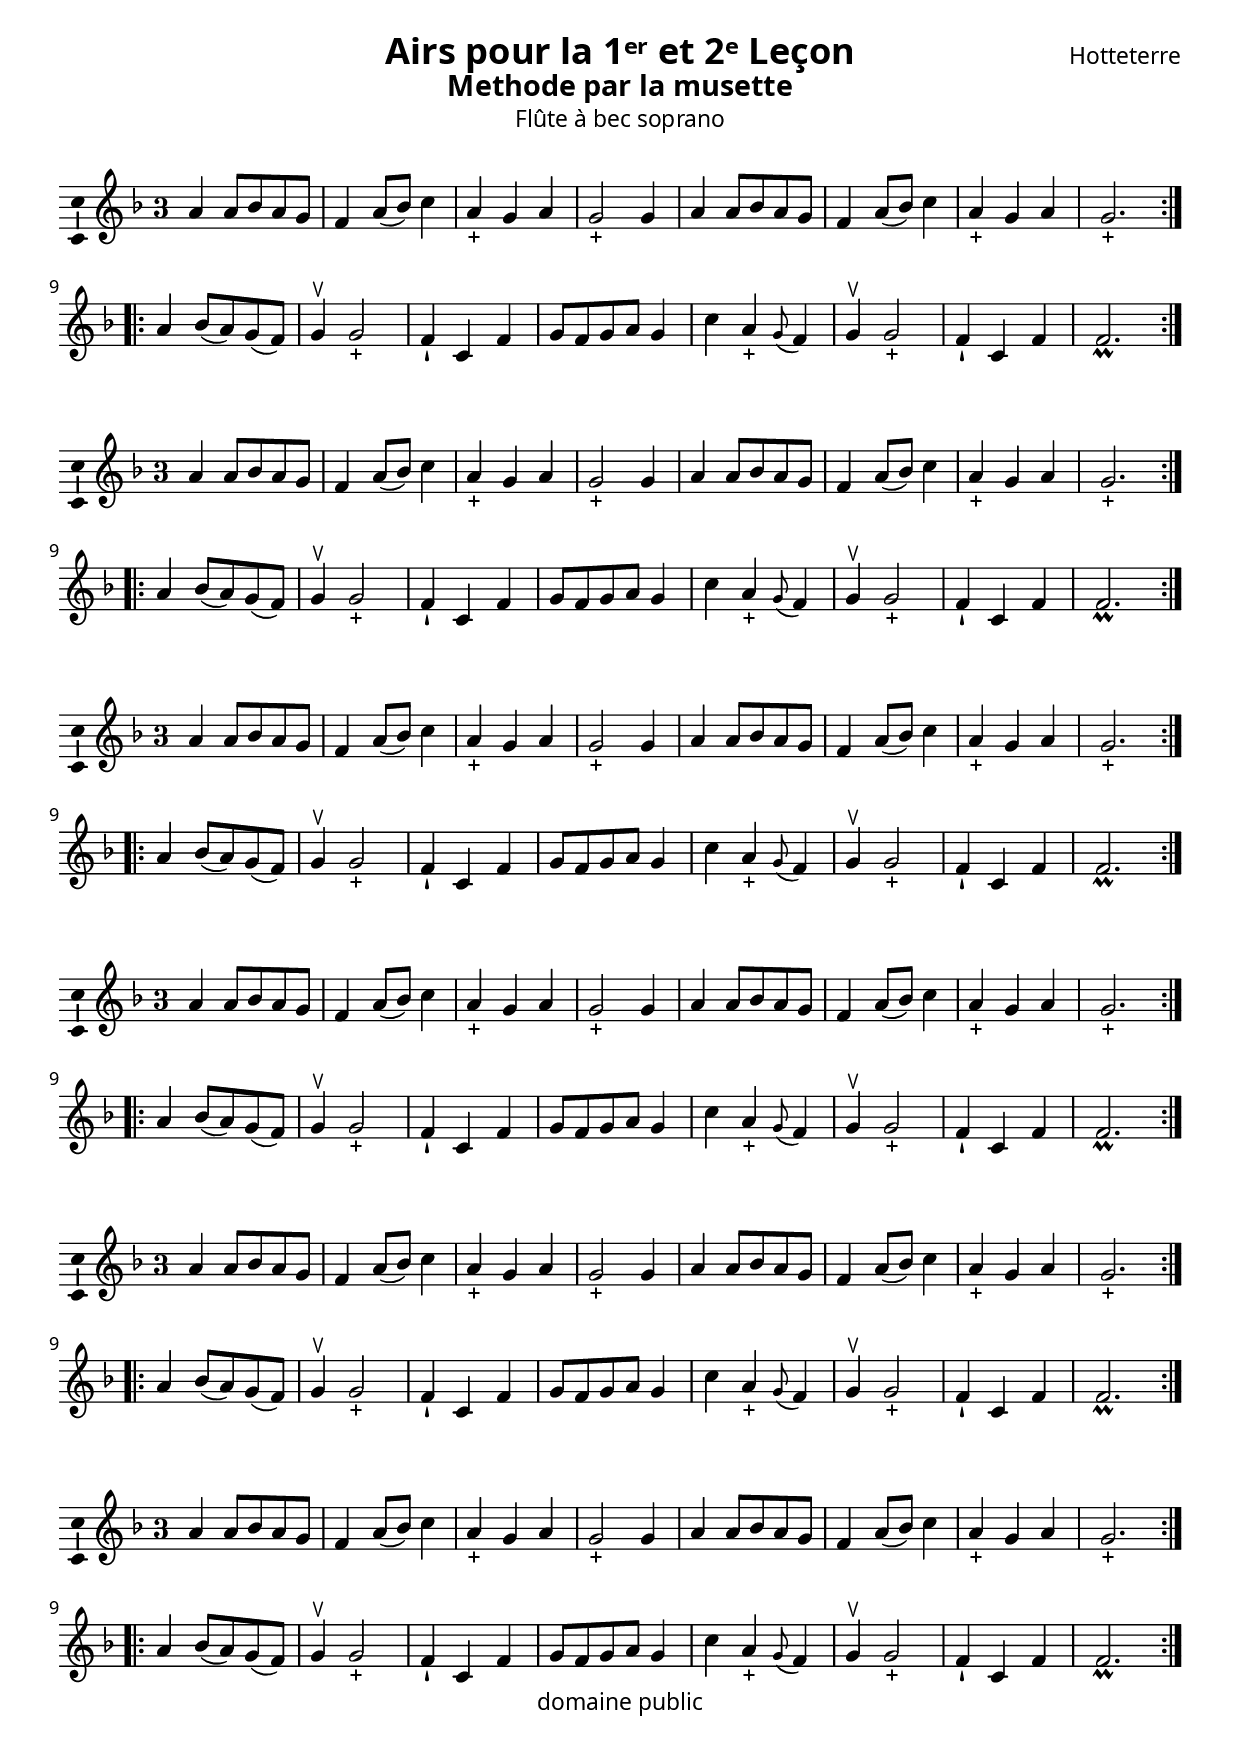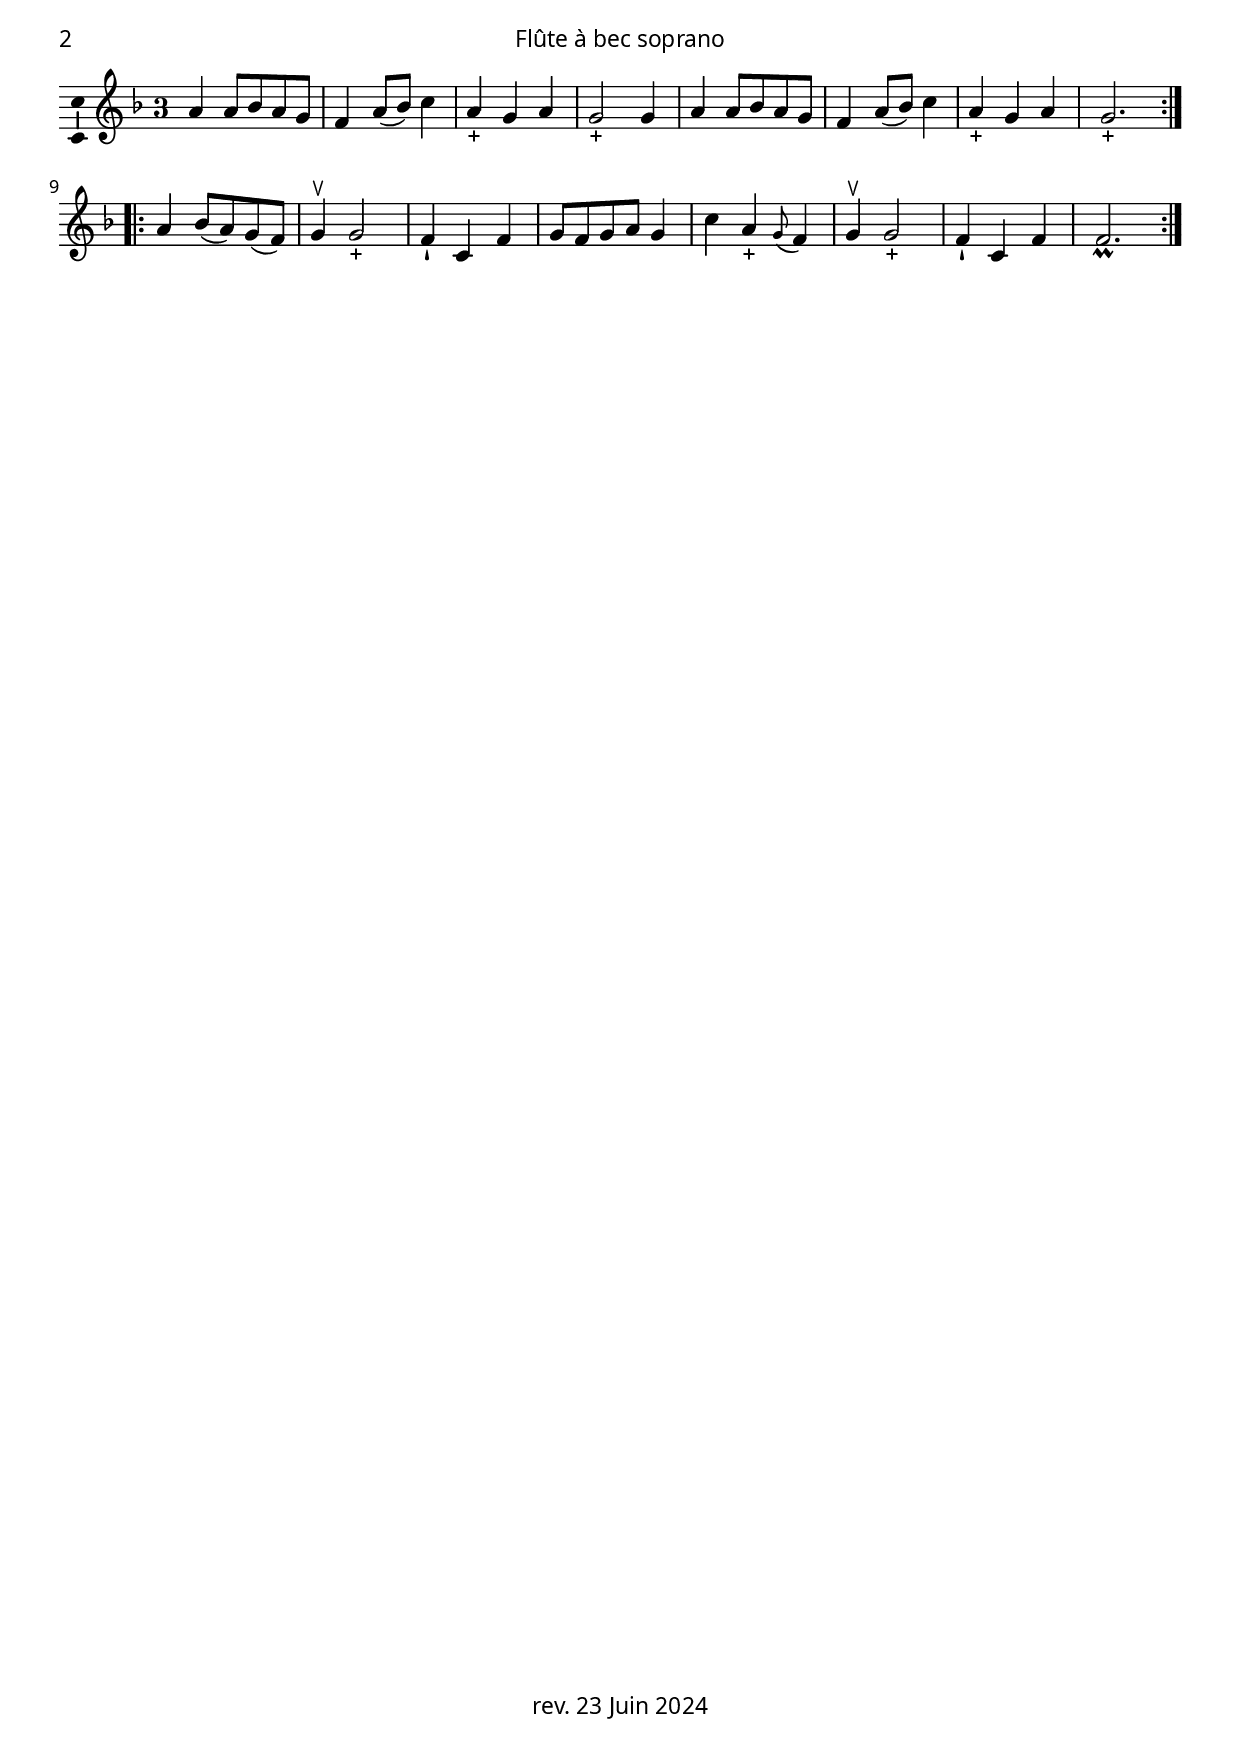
\version "2.24.1"
\include "stemside.ily"

\book {
  \bookpart {
    \include "layout.ily"
    \header {
      arranger = "mise en page par Holger Peters"
composer = "Hotteterre"
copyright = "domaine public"
opus = ""
subtitle ="Methode par la musette"
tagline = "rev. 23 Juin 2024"
title = "Airs pour la 1ᵉʳ et 2ᵉ Leçon"
print-all-headers = ##t

      instrument = "Flûte à bec soprano"
    }
    \score {
  \header {
    arranger = "mise en page par Holger Peters"
composer = "Hotteterre"
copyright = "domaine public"
opus = ""
subtitle ="Methode par la musette"
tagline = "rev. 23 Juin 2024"
title = "Airs pour la 1ᵉʳ et 2ᵉ Leçon"
print-all-headers = ##t

  }
  \new Staff \with {
    midiInstrument = "recorder"
    \consists "Ambitus_engraver"
  } {
    <<
      {\clef violin \transpose g c
      {\once \override Staff.TimeSignature.style = #'single-digit
\time 3/4
\key c \major
\transpose c c'' {
  \repeat volta 2{
    e4 e8 f e d                   |
    c4 e8 (f) g4                  |
    e4\tre d e                    |
    d2\tre d4                     |
    e4 e8 f e d                   |
    c4 e8 (f) g4                  |
    e4\tre  d e                   |
    d2.\tre
  }
  \repeat volta 2 {
    e4 f8 (e) d (c)               |
    d4^\ltoe d2\tre               |
    c4_! g, c                     |
    d8 c d e d4                   |
    g4 e4\tre \appoggiatura d8 c4 |
    d4^\ltoe d2\tre               |
    c4_!  g, c                    |
    c2.\battement                 |
  }
  \fine
}
 }
    }
  >>
}
\layout { }
\midi { }
}

    \score {
  \header {
    arranger = "mise en page par Holger Peters"
composer = "Hotteterre"
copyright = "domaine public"
opus = ""
subtitle ="Methode par la musette"
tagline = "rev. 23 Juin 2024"
title = "Airs pour la 1ᵉʳ et 2ᵉ Leçon"
print-all-headers = ##t

  }
  \new Staff \with {
    midiInstrument = "recorder"
    \consists "Ambitus_engraver"
  } {
    <<
      {\clef violin \transpose g c
      {\once \override Staff.TimeSignature.style = #'single-digit
\time 3/4
\key c \major
\transpose c c'' {
  \repeat volta 2{
    e4 e8 f e d                   |
    c4 e8 (f) g4                  |
    e4\tre d e                    |
    d2\tre d4                     |
    e4 e8 f e d                   |
    c4 e8 (f) g4                  |
    e4\tre  d e                   |
    d2.\tre
  }
  \repeat volta 2 {
    e4 f8 (e) d (c)               |
    d4^\ltoe d2\tre               |
    c4_! g, c                     |
    d8 c d e d4                   |
    g4 e4\tre \appoggiatura d8 c4 |
    d4^\ltoe d2\tre               |
    c4_!  g, c                    |
    c2.\battement                 |
  }
  \fine
}
 }
    }
  >>
}
\layout { }
\midi { }
}

    \score {
  \header {
    arranger = "mise en page par Holger Peters"
composer = "Hotteterre"
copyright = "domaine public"
opus = ""
subtitle ="Methode par la musette"
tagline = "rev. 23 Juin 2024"
title = "Airs pour la 1ᵉʳ et 2ᵉ Leçon"
print-all-headers = ##t

  }
  \new Staff \with {
    midiInstrument = "recorder"
    \consists "Ambitus_engraver"
  } {
    <<
      {\clef violin \transpose g c
      {\once \override Staff.TimeSignature.style = #'single-digit
\time 3/4
\key c \major
\transpose c c'' {
  \repeat volta 2{
    e4 e8 f e d                   |
    c4 e8 (f) g4                  |
    e4\tre d e                    |
    d2\tre d4                     |
    e4 e8 f e d                   |
    c4 e8 (f) g4                  |
    e4\tre  d e                   |
    d2.\tre
  }
  \repeat volta 2 {
    e4 f8 (e) d (c)               |
    d4^\ltoe d2\tre               |
    c4_! g, c                     |
    d8 c d e d4                   |
    g4 e4\tre \appoggiatura d8 c4 |
    d4^\ltoe d2\tre               |
    c4_!  g, c                    |
    c2.\battement                 |
  }
  \fine
}
 }
    }
  >>
}
\layout { }
\midi { }
}

    \score {
  \header {
    arranger = "mise en page par Holger Peters"
composer = "Hotteterre"
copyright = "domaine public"
opus = ""
subtitle ="Methode par la musette"
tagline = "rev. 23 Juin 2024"
title = "Airs pour la 1ᵉʳ et 2ᵉ Leçon"
print-all-headers = ##t

  }
  \new Staff \with {
    midiInstrument = "recorder"
    \consists "Ambitus_engraver"
  } {
    <<
      {\clef violin \transpose g c
      {\once \override Staff.TimeSignature.style = #'single-digit
\time 3/4
\key c \major
\transpose c c'' {
  \repeat volta 2{
    e4 e8 f e d                   |
    c4 e8 (f) g4                  |
    e4\tre d e                    |
    d2\tre d4                     |
    e4 e8 f e d                   |
    c4 e8 (f) g4                  |
    e4\tre  d e                   |
    d2.\tre
  }
  \repeat volta 2 {
    e4 f8 (e) d (c)               |
    d4^\ltoe d2\tre               |
    c4_! g, c                     |
    d8 c d e d4                   |
    g4 e4\tre \appoggiatura d8 c4 |
    d4^\ltoe d2\tre               |
    c4_!  g, c                    |
    c2.\battement                 |
  }
  \fine
}
 }
    }
  >>
}
\layout { }
\midi { }
}

    \score {
  \header {
    arranger = "mise en page par Holger Peters"
composer = "Hotteterre"
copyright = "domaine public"
opus = ""
subtitle ="Methode par la musette"
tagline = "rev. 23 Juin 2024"
title = "Airs pour la 1ᵉʳ et 2ᵉ Leçon"
print-all-headers = ##t

  }
  \new Staff \with {
    midiInstrument = "recorder"
    \consists "Ambitus_engraver"
  } {
    <<
      {\clef violin \transpose g c
      {\once \override Staff.TimeSignature.style = #'single-digit
\time 3/4
\key c \major
\transpose c c'' {
  \repeat volta 2{
    e4 e8 f e d                   |
    c4 e8 (f) g4                  |
    e4\tre d e                    |
    d2\tre d4                     |
    e4 e8 f e d                   |
    c4 e8 (f) g4                  |
    e4\tre  d e                   |
    d2.\tre
  }
  \repeat volta 2 {
    e4 f8 (e) d (c)               |
    d4^\ltoe d2\tre               |
    c4_! g, c                     |
    d8 c d e d4                   |
    g4 e4\tre \appoggiatura d8 c4 |
    d4^\ltoe d2\tre               |
    c4_!  g, c                    |
    c2.\battement                 |
  }
  \fine
}
 }
    }
  >>
}
\layout { }
\midi { }
}

    \score {
  \header {
    arranger = "mise en page par Holger Peters"
composer = "Hotteterre"
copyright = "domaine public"
opus = ""
subtitle ="Methode par la musette"
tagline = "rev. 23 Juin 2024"
title = "Airs pour la 1ᵉʳ et 2ᵉ Leçon"
print-all-headers = ##t

  }
  \new Staff \with {
    midiInstrument = "recorder"
    \consists "Ambitus_engraver"
  } {
    <<
      {\clef violin \transpose g c
      {\once \override Staff.TimeSignature.style = #'single-digit
\time 3/4
\key c \major
\transpose c c'' {
  \repeat volta 2{
    e4 e8 f e d                   |
    c4 e8 (f) g4                  |
    e4\tre d e                    |
    d2\tre d4                     |
    e4 e8 f e d                   |
    c4 e8 (f) g4                  |
    e4\tre  d e                   |
    d2.\tre
  }
  \repeat volta 2 {
    e4 f8 (e) d (c)               |
    d4^\ltoe d2\tre               |
    c4_! g, c                     |
    d8 c d e d4                   |
    g4 e4\tre \appoggiatura d8 c4 |
    d4^\ltoe d2\tre               |
    c4_!  g, c                    |
    c2.\battement                 |
  }
  \fine
}
 }
    }
  >>
}
\layout { }
\midi { }
}

    \score {
  \header {
    arranger = "mise en page par Holger Peters"
composer = "Hotteterre"
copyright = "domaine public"
opus = ""
subtitle ="Methode par la musette"
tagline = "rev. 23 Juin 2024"
title = "Airs pour la 1ᵉʳ et 2ᵉ Leçon"
print-all-headers = ##t

  }
  \new Staff \with {
    midiInstrument = "recorder"
    \consists "Ambitus_engraver"
  } {
    <<
      {\clef violin \transpose g c
      {\once \override Staff.TimeSignature.style = #'single-digit
\time 3/4
\key c \major
\transpose c c'' {
  \repeat volta 2{
    e4 e8 f e d                   |
    c4 e8 (f) g4                  |
    e4\tre d e                    |
    d2\tre d4                     |
    e4 e8 f e d                   |
    c4 e8 (f) g4                  |
    e4\tre  d e                   |
    d2.\tre
  }
  \repeat volta 2 {
    e4 f8 (e) d (c)               |
    d4^\ltoe d2\tre               |
    c4_! g, c                     |
    d8 c d e d4                   |
    g4 e4\tre \appoggiatura d8 c4 |
    d4^\ltoe d2\tre               |
    c4_!  g, c                    |
    c2.\battement                 |
  }
  \fine
}
 }
    }
  >>
}
\layout { }
\midi { }
}

  }
}
% vim:sw=2:ts=2:et:
